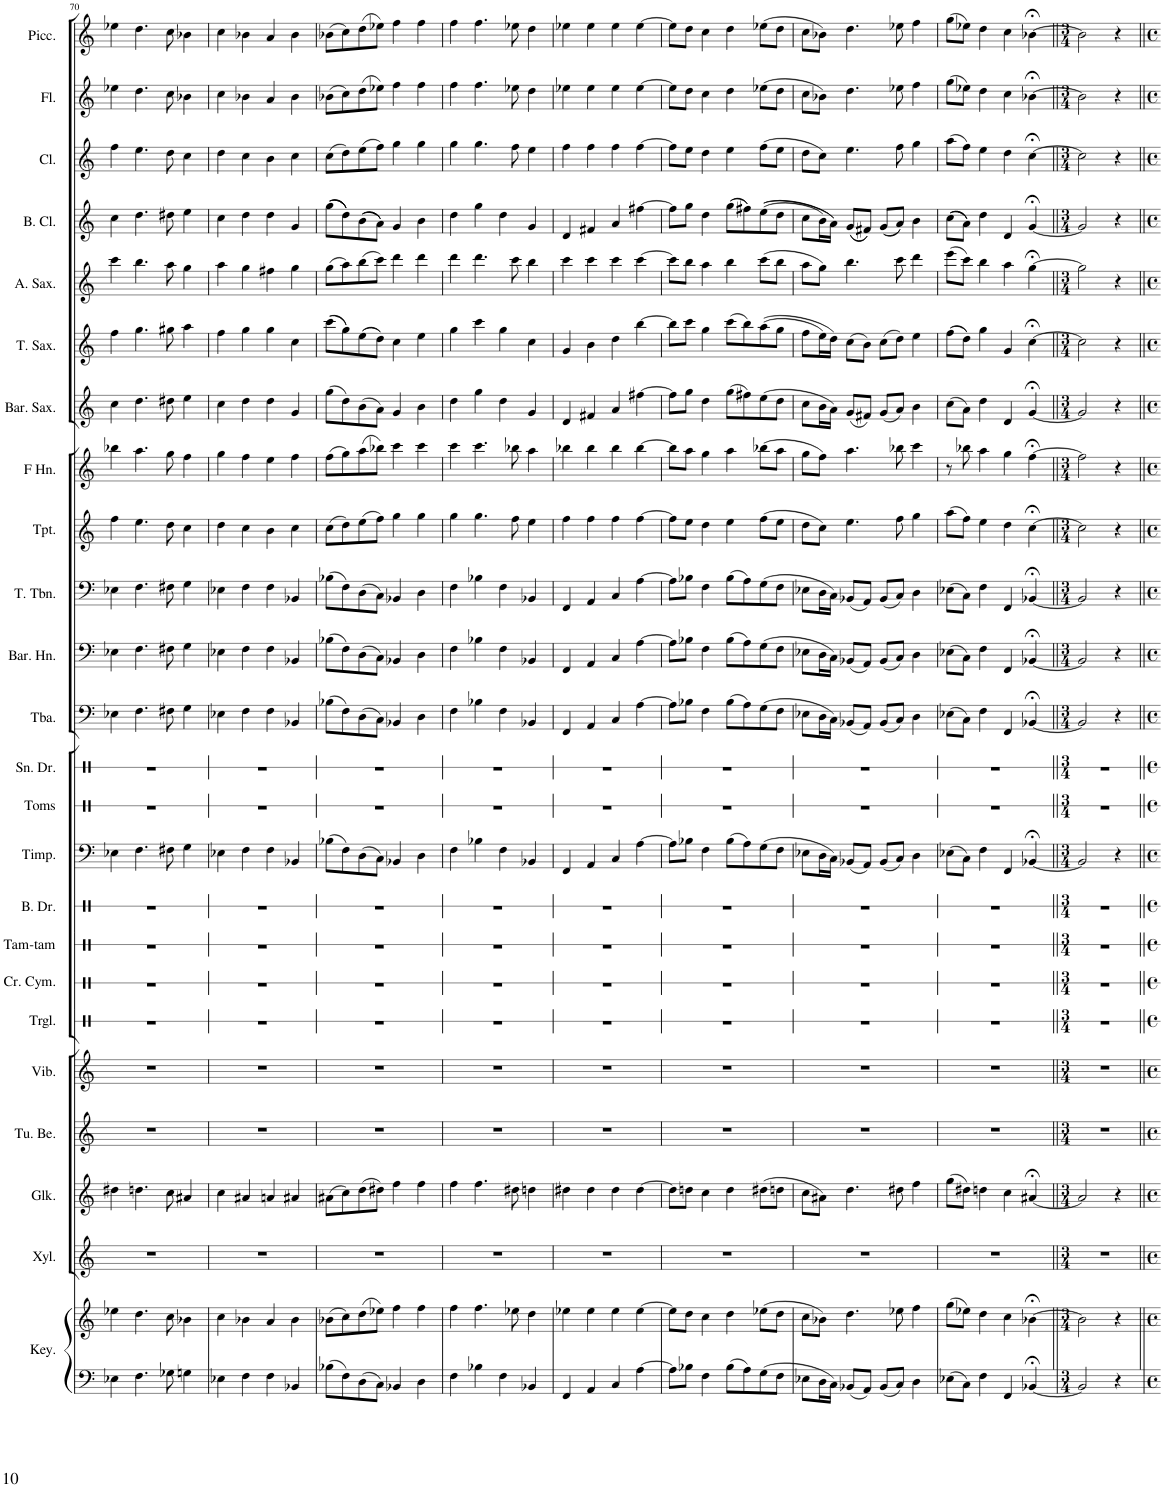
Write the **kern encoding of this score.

**kern	**kern	**kern	**kern	**kern	**kern	**kern	**kern	**kern	**kern	**kern	**kern	**kern	**kern	**kern	**kern	**kern	**kern	**kern	**kern	**kern	**kern	**kern	**kern	**kern
*part24	*part24	*part23	*part22	*part21	*part20	*part19	*part18	*part17	*part16	*part15	*part14	*part13	*part12	*part11	*part10	*part9	*part8	*part7	*part6	*part5	*part4	*part3	*part2	*part1
*staff25	*staff24	*staff23	*staff22	*staff21	*staff20	*staff19	*staff18	*staff17	*staff16	*staff15	*staff14	*staff13	*staff12	*staff11	*staff10	*staff9	*staff8	*staff7	*staff6	*staff5	*staff4	*staff3	*staff2	*staff1
*I"Any Keyboards	*	*I"Xylophone	*I"Glockenspiel	*I"Tubular Bells	*I"Vibraphone	*I"Triangle	*I"Crash Cymbal	*I"Tam-tam	*I"Bass Drum	*I"Timpani	*I"Tom Toms	*I"Snare Drum	*I"Tuba	*I"Baritone Horn	*I"Tenor Trombone	*I"Trumpet	*I"French Horn	*I"Baritone Saxophone	*I"Tenor Saxophone	*I"Alto Saxophone	*I"Bass Clarinet	*I"Clarinet	*I"Flute	*I"Piccolo
*I'Key.	*	*I'Xyl.	*I'Glk.	*I'Tu. Be.	*I'Vib.	*I'Trgl.	*I'Cr. Cym.	*I'Tam-tam	*I'B. Dr.	*I'Timp.	*I'Toms	*I'Sn. Dr.	*I'Tba.	*I'Bar. Hn.	*I'T. Tbn.	*I'Tpt.	*I'F Hn.	*I'Bar. Sax.	*I'T. Sax.	*I'A. Sax.	*I'B. Cl.	*I'Cl.	*I'Fl.	*I'Picc.
!!LO:PB:g=z
*clefF4	*clefG2	*clefG2	*clefG2	*clefG2	*clefG2	*clefX	*clefX	*clefX	*clefX	*clefF4	*clefX	*clefX	*clefF4	*clefF4	*clefF4	*clefG2	*clefG2	*clefG2	*clefG2	*clefG2	*clefG2	*clefG2	*clefG2	*clefG2
*Trd-7c-12	*Trd-7c-12	*Trd-7c-12	*Trd-14c-24	*	*	*	*	*	*	*	*	*	*	*Trd4c7	*	*Trd1c2	*Trd4c7	*Trd12c21	*Trd8c14	*Trd5c9	*Trd8c14	*Trd1c2	*	*Trd-7c-12
*k[]	*k[]	*k[]	*k[]	*k[]	*k[]	*k[]	*k[b-e-]	*k[b-e-]	*k[b-e-]	*k[]	*k[]	*k[b-e-]	*k[]	*k[]	*k[]	*k[]	*k[]	*k[]	*k[]	*k[]	*k[]	*k[]	*k[]	*k[]
*M4/4	*M4/4	*M4/4	*M4/4	*M4/4	*M4/4	*M4/4	*M4/4	*M4/4	*M4/4	*M4/4	*M4/4	*M4/4	*M4/4	*M4/4	*M4/4	*M4/4	*M4/4	*M4/4	*M4/4	*M4/4	*M4/4	*M4/4	*M4/4	*M4/4
=70	=70	=70	=70	=70	=70	=70	=70	=70	=70	=70	=70	=70	=70	=70	=70	=70	=70	=70	=70	=70	=70	=70	=70	=70
4E-X\	4ee-X\	1r	4dd#X\	1r	1r	1r	1r	1r	1r	4E-X\	1r	1r	4E-X\	4E-X\	4E-X\	4ff\	4bb-X\	4cc\	4ff\	4ccc\	4cc\	4ff\	4ee-X\	4ee-X\
4.F\	4.dd\	.	4.ddn\	.	.	.	.	.	.	4.F\	.	.	4.F\	4.F\	4.F\	4.ee\	4.aa\	4.dd\	4.gg\	4.bb\	4.dd\	4.ee\	4.dd\	4.dd\
8G-X\	8cc\	.	8cc\	.	.	.	.	.	.	8F#X\	.	.	8F#X\	8F#X\	8F#X\	8dd\	8gg\	8dd#X\	8gg#X\	8aa\	8dd#X\	8dd\	8cc\	8cc\
4Gn\	4b-X\	.	4a#X/	.	.	.	.	.	.	4G\	.	.	4G\	4G\	4G\	4cc\	4ff\	4ee\	4aa\	4gg\	4ee\	4cc\	4b-X\	4b-X\
=71	=71	=71	=71	=71	=71	=71	=71	=71	=71	=71	=71	=71	=71	=71	=71	=71	=71	=71	=71	=71	=71	=71	=71	=71
4E-X\	4cc\	1r	4cc\	1r	1r	1r	1r	1r	1r	4E-X\	1r	1r	4E-X\	4E-X\	4E-X\	4dd\	4gg\	4cc\	4ff\	4aa\	4cc\	4dd\	4cc\	4cc\
4F\	4b-X\	.	4a#X/	.	.	.	.	.	.	4F\	.	.	4F\	4F\	4F\	4cc\	4ff\	4dd\	4gg\	4gg\	4dd\	4cc\	4b-X\	4b-X\
4F\	4a/	.	4an/	.	.	.	.	.	.	4F\	.	.	4F\	4F\	4F\	4b\	4ee\	4dd\	4gg\	4ff#X\	4dd\	4b\	4a/	4a/
4BB-X/	4b-\	.	4a#X/	.	.	.	.	.	.	4BB-X/	.	.	4BB-X/	4BB-X/	4BB-X/	4cc\	4ff\	4g/	4cc\	4gg\	4g/	4cc\	4b-\	4b-\
=72	=72	=72	=72	=72	=72	=72	=72	=72	=72	=72	=72	=72	=72	=72	=72	=72	=72	=72	=72	=72	=72	=72	=72	=72
8B-X\L	(8b-X\L	1r	(8a#X\L	1r	1r	1r	1r	1r	1r	(8B-X\L	1r	1r	(8B-X\L	(8B-X\L	(8B-X\L	(8cc\L	(8ff\L	(8gg\L	((8ccc\L	(8gg\L	(((8gg\L	(8cc\L	(8b-X\L	(8b-X\L
8F\	8cc\)	.	8cc\)	.	.	.	.	.	.	8F\)	.	.	8F\)	8F\)	8F\)	8dd\)	8gg\)	8dd\)	8gg\))	8aa\)	8dd\)))	8dd\)	8cc\)	8cc\)
8D\	(8dd\	.	(8dd\	.	.	.	.	.	.	(8D\	.	.	(8D\	(8D\	(8D\	(8ee\	(8aa\	(8b\	((8ee\	(8bb\	(((8b\	(8ee\	(8dd\	(8dd\
8C\J	8ee-X\J)	.	8dd#X\J)	.	.	.	.	.	.	8C\J)	.	.	8C\J)	8C\J)	8C\J)	8ff\J)	8bb-X\J)	8a\J)	8dd\J))	8ccc\J)	8a\J)))	8ff\J)	8ee-X\J)	8ee-X\J)
4BB-X/	4ff\	.	4ff\	.	.	.	.	.	.	4BB-X/	.	.	4BB-X/	4BB-X/	4BB-X/	4gg\	4ccc\	4g/	4cc\	4ddd\	4g/	4gg\	4ff\	4ff\
4D\	4ff\	.	4ff\	.	.	.	.	.	.	4D\	.	.	4D\	4D\	4D\	4gg\	4ccc\	4b\	4ee\	4ddd\	4b\	4gg\	4ff\	4ff\
=73	=73	=73	=73	=73	=73	=73	=73	=73	=73	=73	=73	=73	=73	=73	=73	=73	=73	=73	=73	=73	=73	=73	=73	=73
4F\	4ff\	1r	4ff\	1r	1r	1r	1r	1r	1r	4F\	1r	1r	4F\	4F\	4F\	4gg\	4ccc\	4dd\	4gg\	4ddd\	4dd\	4gg\	4ff\	4ff\
4B-X\	4.ff\	.	4.ff\	.	.	.	.	.	.	4B-X\	.	.	4B-X\	4B-X\	4B-X\	4.gg\	4.ccc\	4gg\	4ccc\	4.ddd\	4gg\	4.gg\	4.ff\	4.ff\
4F\	.	.	.	.	.	.	.	.	.	4F\	.	.	4F\	4F\	4F\	.	.	4dd\	4gg\	.	4dd\	.	.	.
.	8ee-X\	.	8dd#X\	.	.	.	.	.	.	.	.	.	.	.	.	8ff\	8bb-X\	.	.	8ccc\	.	8ff\	8ee-X\	8ee-X\
4BB-X/	4dd\	.	4ddn\	.	.	.	.	.	.	4BB-X/	.	.	4BB-X/	4BB-X/	4BB-X/	4ee\	4aa\	4g/	4cc\	4bb\	4g/	4ee\	4dd\	4dd\
=74	=74	=74	=74	=74	=74	=74	=74	=74	=74	=74	=74	=74	=74	=74	=74	=74	=74	=74	=74	=74	=74	=74	=74	=74
4FF/	4ee-X\	1r	4dd#X\	1r	1r	1r	1r	1r	1r	4FF/	1r	1r	4FF/	4FF/	4FF/	4ff\	4bb-X\	4d/	4g/	4ccc\	4d/	4ff\	4ee-X\	4ee-X\
4AA/	4ee-\	.	4dd#\	.	.	.	.	.	.	4AA/	.	.	4AA/	4AA/	4AA/	4ff\	4bb-\	4f#X/	4b\	4ccc\	4f#X/	4ff\	4ee-\	4ee-\
4C/	4ee-\	.	4dd#\	.	.	.	.	.	.	4C/	.	.	4C/	4C/	4C/	4ff\	4bb-\	4a/	4dd\	4ccc\	4a/	4ff\	4ee-\	4ee-\
[4A\	[4ee-\	.	[4dd#\	.	.	.	.	.	.	[4A\	.	.	[4A\	[4A\	[4A\	[4ff\	[4bb-\	[4ff#X\	[4bb\	[4ccc\	[4ff#X\	[4ff\	[4ee-\	[4ee-\
=75	=75	=75	=75	=75	=75	=75	=75	=75	=75	=75	=75	=75	=75	=75	=75	=75	=75	=75	=75	=75	=75	=75	=75	=75
8A\L]	8ee-\L]	1r	8dd#\L]	1r	1r	1r	1r	1r	1r	8A\L]	1r	1r	8A\L]	8A\L]	8A\L]	8ff\L]	8bb-\L]	8ff#\L]	8bb\L]	8ccc\L]	8ff#\L]	8ff\L]	8ee-\L]	8ee-\L]
8B-X\J	8dd\J	.	8ddn\J	.	.	.	.	.	.	8B-X\J	.	.	8B-X\J	8B-X\J	8B-X\J	8ee\J	8aa\J	8gg\J	8ccc\J	8bb\J	8gg\J	8ee\J	8dd\J	8dd\J
4F\	4cc\	.	4cc\	.	.	.	.	.	.	4F\	.	.	4F\	4F\	4F\	4dd\	4gg\	4dd\	4gg\	4aa\	4dd\	4dd\	4cc\	4cc\
8B-\L	4dd\	.	4dd\	.	.	.	.	.	.	(8B-\L	.	.	(8B-\L	(8B-\L	(8B-\L	4ee\	4aa\	(8gg\L	(8ccc\L	4bb\	((8gg\L	4ee\	4dd\	4dd\
8A\	.	.	.	.	.	.	.	.	.	8A\)	.	.	8A\)	8A\)	8A\)	.	.	8ff#X\)	8bb\)	.	8ff#X\))	.	.	.
8G\	(8ee-X\L	.	(8dd#X\L	.	.	.	.	.	.	(8G\	.	.	(8G\	(8G\	(8G\	(8ff\L	(8bb-X\L	(8ee\	((8aa\	(8ccc\L	(((8ee\	(8ff\L	(8ee-X\L	(8ee-X\L
8F\J	8dd\J	.	8ddn\J	.	.	.	.	.	.	8F\J	.	.	8F\J	8F\J	8F\J	8ee\J	8aa\J	8dd\J	8gg\J	8bb\J	8dd\J	8ee\J	8dd\J	8dd\J
=76	=76	=76	=76	=76	=76	=76	=76	=76	=76	=76	=76	=76	=76	=76	=76	=76	=76	=76	=76	=76	=76	=76	=76	=76
8E-X\L	8cc\L	1r	8cc\L	1r	1r	1r	1r	1r	1r	8E-X\L	1r	1r	8E-X\L	8E-X\L	8E-X\L	8dd\L	8gg\L	8cc\L	8ff\L	8aa\L	8cc\L	8dd\L	8cc\L	8cc\L
16D\L	8b-X\J)	.	8a#X\J)	.	.	.	.	.	.	16D\L	.	.	16D\L	16D\L	16D\L	8cc\J)	8ff\J)	16b\L	16ee\L)	8gg\J)	16b\L)	8cc\J)	8b-X\J)	8b-X\J)
16C\JJ	.	.	.	.	.	.	.	.	.	16C\JJ)	.	.	16C\JJ)	16C\JJ)	16C\JJ)	.	.	16a\JJ)	16dd\JJ)	.	16a\JJ))	.	.	.
8BB-X/L	4.dd\	.	4.dd\	.	.	.	.	.	.	(8BB-X/L	.	.	(8BB-X/L	(8BB-X/L	(8BB-X/L	4.ee\	4.aa\	(8g/L	(8cc\L	4.bb\	((8g/L	4.ee\	4.dd\	4.dd\
8AA/J	.	.	.	.	.	.	.	.	.	8AA/J)	.	.	8AA/J)	8AA/J)	8AA/J)	.	.	8f#X/J)	8b\J)	.	8f#X/J))	.	.	.
8BB-/L	.	.	.	.	.	.	.	.	.	(8BB-/L	.	.	(8BB-/L	(8BB-/L	(8BB-/L	.	.	(8g/L	(8cc\L	.	((8g/L	.	.	.
8C/J	8ee-X\	.	8dd#X\	.	.	.	.	.	.	8C/J)	.	.	8C/J)	8C/J)	8C/J)	8ff\	8bb-X\	8a/J)	8dd\J)	8ccc\	8a/J))	8ff\	8ee-X\	8ee-X\
4D\	4ff\	.	4ff\	.	.	.	.	.	.	4D\	.	.	4D\	4D\	4D\	4gg\	4ccc\	4b\	4ee\	4ddd\	4b\	4gg\	4ff\	4ff\
=77	=77	=77	=77	=77	=77	=77	=77	=77	=77	=77	=77	=77	=77	=77	=77	=77	=77	=77	=77	=77	=77	=77	=77	=77
8E-X\L	(8gg\L	1r	(8gg\L	1r	1r	1r	1r	1r	1r	(8E-X\L	1r	1r	(8E-X\L	(8E-X\L	(8E-X\L	(8aa\L	8r	(8cc\L	((8ff\L	(8eee\L	(((8cc\L	(8aa\L	(8gg\L	(8gg\L
8C\J	8ee-X\J)	.	8dd#X\J)	.	.	.	.	.	.	8C\J)	.	.	8C\J)	8C\J)	8C\J)	8ff\J)	8bb-X\	8a\J)	8dd\J))	8ccc\J)	8a\J)))	8ff\J)	8ee-X\J)	8ee-X\J)
4F\	4dd\	.	4ddn\	.	.	.	.	.	.	4F\	.	.	4F\	4F\	4F\	4ee\	4aa\	4dd\	4gg\	4bb\	4dd\	4ee\	4dd\	4dd\
4FF/	4cc\	.	4cc\	.	.	.	.	.	.	4FF/	.	.	4FF/	4FF/	4FF/	4dd\	4gg\	4d/	4g/	4aa\	4d/	4dd\	4cc\	4cc\
[4BB-X;</	[4b-X;<\	.	[4a#X;</	.	.	.	.	.	.	[4BB-X;</	.	.	[4BB-X;</	[4BB-X;</	[4BB-X;</	[4cc;<\	[4ff;<\	[4g;</	[4cc;<\	[4gg;<\	[4g;</	[4cc;<\	[4b-X;<\	[4b-X;<\
=78||	=78||	=78||	=78||	=78||	=78||	=78||	=78||	=78||	=78||	=78||	=78||	=78||	=78||	=78||	=78||	=78||	=78||	=78||	=78||	=78||	=78||	=78||	=78||	=78||
*M3/4	*M3/4	*M3/4	*M3/4	*M3/4	*M3/4	*M3/4	*M3/4	*M3/4	*M3/4	*M3/4	*M3/4	*M3/4	*M3/4	*M3/4	*M3/4	*M3/4	*M3/4	*M3/4	*M3/4	*M3/4	*M3/4	*M3/4	*M3/4	*M3/4
2BB-/]	2b-\]	2.r	2a#/]	2.r	2.r	2.r	2.r	2.r	2.r	2BB-/]	2.r	2.r	2BB-/]	2BB-/]	2BB-/]	2cc\]	2ff\]	2g/]	2cc\]	2gg\]	2g/]	2cc\]	2b-\]	2b-\]
4r	4r	.	4r	.	.	.	.	.	.	4r	.	.	4r	4r	4r	4r	4r	4r	4r	4r	4r	4r	4r	4r
=||	=||	=||	=||	=||	=||	=||	=||	=||	=||	=||	=||	=||	=||	=||	=||	=||	=||	=||	=||	=||	=||	=||	=||	=||
*-	*-	*-	*-	*-	*-	*-	*-	*-	*-	*-	*-	*-	*-	*-	*-	*-	*-	*-	*-	*-	*-	*-	*-	*-
